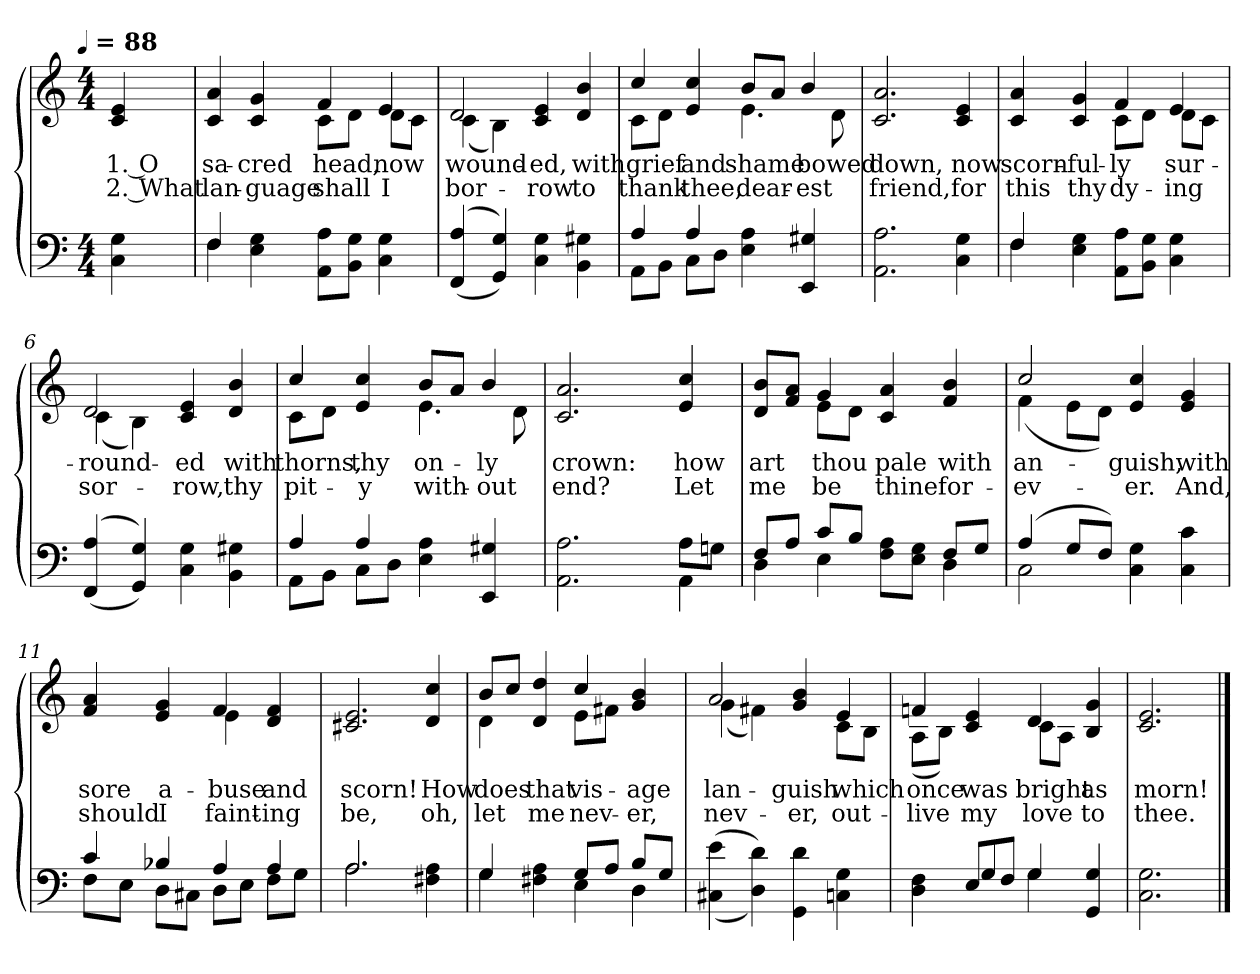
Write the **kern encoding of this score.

**kern	**kern	**text	**text
*part1	*part1	*part1	*part1
*staff2	*staff1	*staff1	*staff1
*clefF4	*clefG2	*	*
!!LO:TX:omd:t=[quarter] = 88
*M4/4	*M4/4	*	*
*MM88	*MM88	*	*
=	=	=	=
4C\ 4G\	4c/ 4e/	1. O	2. What
=1	=1	=1	=1
*^	*^	*	*
4F/	4F\	4c/ 4a/	2ryy	sa-	lan-
4E 4G	4ryy	4c/ 4g/	.	-cred	-guage
8AA 8AL	2ryy	4f/	8cL	head,	shall
8BB 8GJ	.	.	8dJ	.	.
4C 4G	.	4e	8dL	now	I
.	.	.	8cJ	.	.
*v	*v	*	*	*	*
=2	=2	=2	=2	=2
(<(>4FF/ 4A/	2d	(4c	wound-	bor-
4GG/ 4G/))	.	4B)	.	.
4C\ 4G\	4c/ 4e/	2ryy	-ed,	-row
4BB\ 4G#X\	4d/ 4b/	.	with	to
!!LO:LB:g=z	!!
=3	=3	=3	=3	=3
*^	*	*	*	*
4A/	8AAL	4cc/	8cL	grief	thank
.	8BBJ	.	8dJ	.	.
4A/	8CL	4e/ 4cc/	4ryy	and	thee,
.	8DJ	.	.	.	.
4E 4A	2ryy	8bL	4.e\	shame	dear-
.	.	8aJ	.	.	.
4EE 4G#X	.	4b/	.	bowed	-est
.	.	.	8d\	.	.
*v	*v	*	*	*	*
*	*v	*v	*	*
=4	=4	=4	=4
2.AA\ 2.A\	2.c/ 2.a/	down,	friend,
4C\ 4G\	4c/ 4e/	now	for
=5	=5	=5	=5
*^	*^	*	*
4F/	4F\	4c/ 4a/	2ryy	scorn-	this
4E 4G	4ryy	4c/ 4g/	.	-ful-	thy
8AA 8AL	2ryy	4f/	8cL	-ly	dy-
8BB 8GJ	.	.	8dJ	.	.
4C 4G	.	4e	8dL	sur-	-ing
.	.	.	8cJ	.	.
*v	*v	*	*	*	*
!!LO:LB:g=z	!!
=6	=6	=6	=6	=6
(<(>4FF/ 4A/	2d	(4c	-round-	sor-
4GG/ 4G/))	.	4B)	.	.
4C\ 4G\	4c/ 4e/	2ryy	-ed	-row,
4BB\ 4G#X\	4d/ 4b/	.	with	thy
=7	=7	=7	=7	=7
*^	*	*	*	*
4A/	8AAL	4cc/	8cL	thorns,	pit-
.	8BBJ	.	8dJ	.	.
4A/	8CL	4e/ 4cc/	4ryy	thy	-y
.	8DJ	.	.	.	.
4E 4A	2ryy	8bL	4.e\	on-	with-
.	.	8aJ	.	.	.
4EE 4G#X	.	4b/	.	-ly	-out
.	.	.	8d\	.	.
*	*	*v	*v	*	*
=8	=8	=8	=8	=8
2.AA\ 2.A\	2ryy	2.c/ 2.a/	crown:	end?
.	4ryy	.	.	.
4AA\	8AL	4e/ 4cc/	how	Let
.	8GnJ	.	.	.
!!LO:PB:g=z
=9	=9	=9	=9	=9
*	*	*^	*	*
8FL	4D\	8d 8bL	4ryy	art	me
8AJ	.	8f 8aJ	.	.	.
8cL	4E\	4g/	8eL	thou	be
8BJ	.	.	8dJ	.	.
8F 8AL	4ryy	4c/ 4a/	2ryy	pale	thine
8E 8GJ	.	.	.	.	.
8FL	4D\	4f/ 4b/	.	with	for-
8GJ	.	.	.	.	.
=10	=10	=10	=10	=10	=10
(>4A/	2C\	2cc/	(<4f\	an-	-ev-
8GL	.	.	8eL	.	.
8FJ)	.	.	8dJ)	.	.
4C 4G	2ryy	4e/ 4cc/	2ryy	-guish,	-er.
4C 4c	.	4e/ 4g/	.	with	And,
!!LO:LB:g=z	!!
=11	=11	=11	=11	=11	=11
4c/	8FL	4f/ 4a/	2ryy	sore	should
.	8EJ	.	.	.	.
4B-X/	8DL	4e/ 4g/	.	a-	I
.	8C#XJ	.	.	.	.
4A/	8DL	4f	4e	-buse	faint-
.	8EJ	.	.	.	.
4A/	8FL	4d/ 4f/	4ryy	and	-ing
.	8GJ	.	.	.	.
*	*	*v	*v	*	*
=12	=12	=12	=12	=12
2.A/	2.A\	2.c#X/ 2.e/	scorn!	be,
4F#X 4A	4ryy	4d/ 4cc/	How	oh,
=13	=13	=13	=13	=13
*	*	*^	*	*
4G/	4G\	8bL	4d\	does	let
.	.	8ccJ	.	.	.
4F#X 4A	4ryy	4d/ 4dd/	4ryy	that	me
8GL	4E\	4cc/	8eL	vis-	nev-
8AJ	.	.	8f#XJ	.	.
8BL	4D\	4g/ 4b/	4ryy	-age	-er,
8GJ	.	.	.	.	.
*v	*v	*	*	*	*
!!LO:LB:g=z	!!
=14	=14	=14	=14	=14
(<(>4C#X\ 4e\	2a	(4g	lan-	nev-
4D\ 4d\))	.	4f#X)	.	.
4GG\ 4d\	4g/ 4b/	4ryy	-guish	-er,
4Cn\ 4G\	4e/	8cL	which	out-
.	.	8BJ	.	.
=15	=15	=15	=15	=15
*^	*	*	*	*
4D\ 4F\	4ryy	4fn/	(<8AL	once	-live
.	.	.	8BJ)	.	.
8EL	4G/	4c/ 4e/	4ryy	was	my
8FJ	.	.	.	.	.
4G\	4G/	4d	8cL	bright	love
.	.	.	8AJ	.	.
4GG/ 4G/	4ryy	4B/ 4g/	4ryy	as	to
*v	*v	*	*	*	*
*	*v	*v	*	*
=16	=16	=16	=16
2.C\ 2.G\	2.c/ 2.e/	morn!	thee.
==	==	==	==
*-	*-	*-	*-
